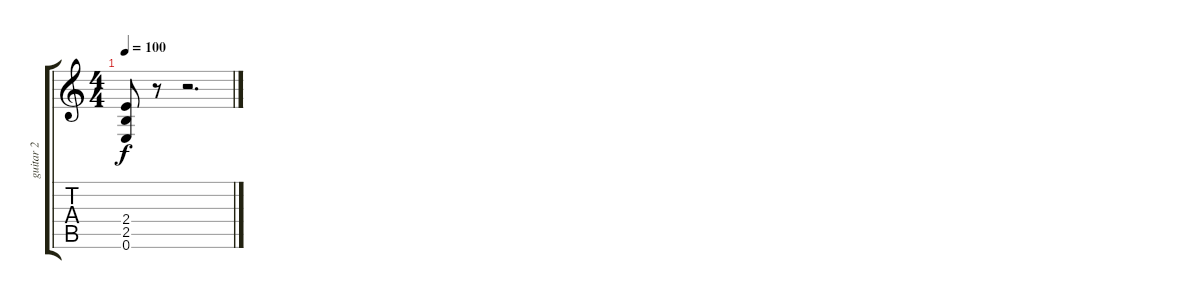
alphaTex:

\track ("guitar 2" "guitar 2") {instrument distortionguitar}
\staff {score tabs}
\tuning (E4 B3 G3 D3 A2 E2) {hide}
\ts (4 4)
\tempo 100
\clef g2
\ks c
(2.4 2.5 0.6).8{dy f volume 16 instrument distortionguitar} r.8 r.2{d}
